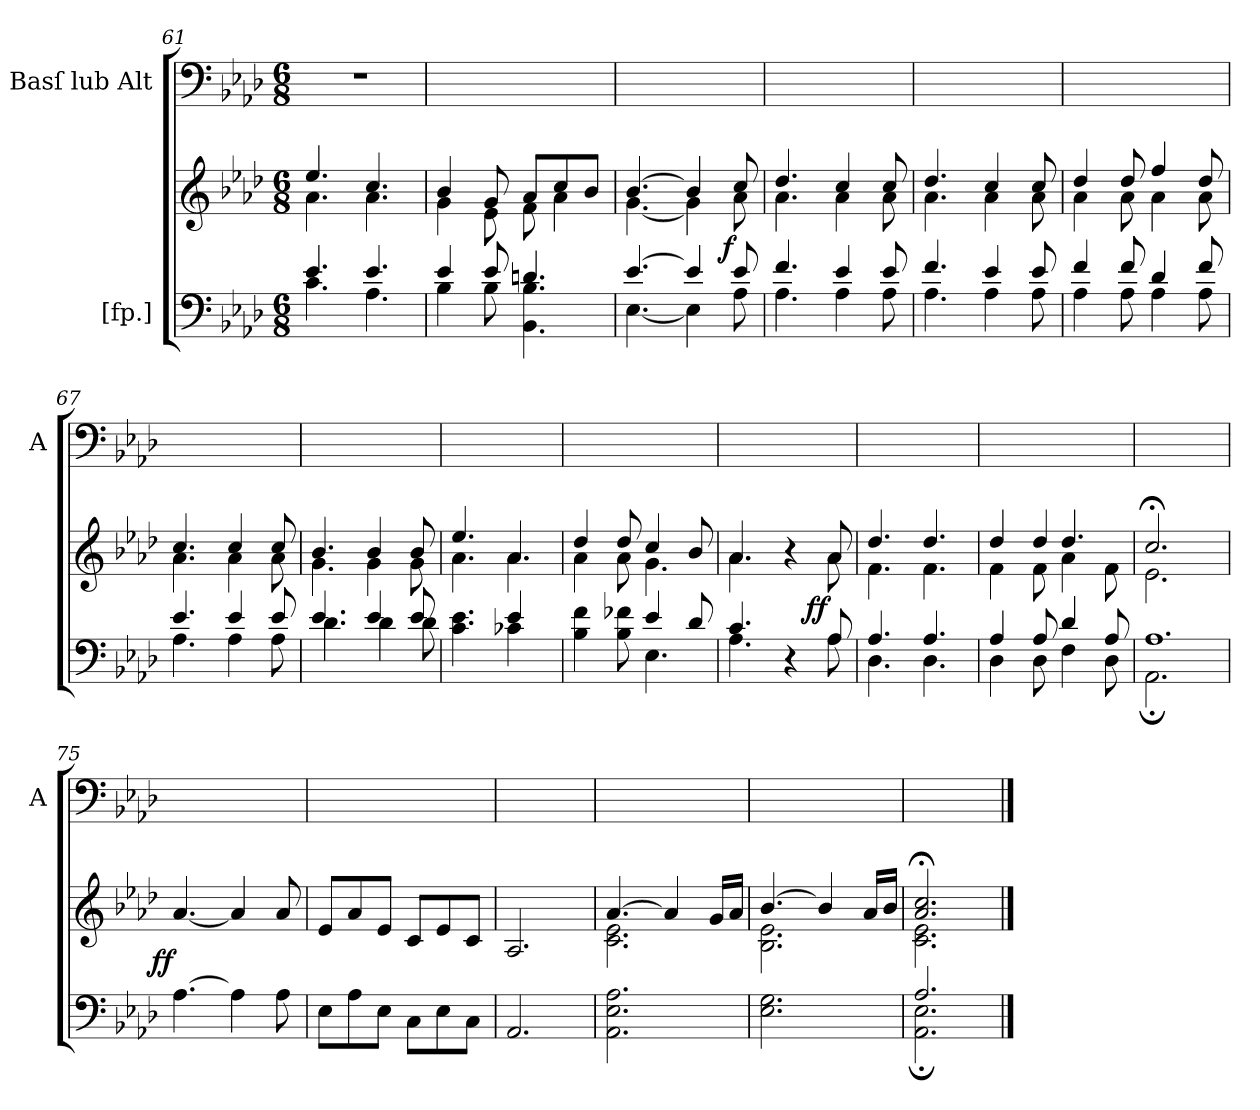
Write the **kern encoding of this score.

**kern	**kern	**dynam	**kern
*part2	*part2	*part2	*part1
*staff3	*staff2	*staff2/3	*staff1
*I"[fp.]	*	*	*I"Basſ lub Alt
*	*	*	*I'A
*clefF4	*clefG2	*	*clefF4
*k[b-e-a-d-]	*k[b-e-a-d-]	*	*k[b-e-a-d-]
*A-:	*A-:	*	*A-:
*M6/8	*M6/8	*	*M6/8
=61	=61	=61	=61
*^	*^	*	*
4.e-/	4.c\	4.ee-/	4.a-\	.	2.r
4.e-/	4.A-\	4.cc/	4.a-\	.	.
=62	=62	=62	=62	=62	=62
4e-/	4B-\	4b-/	4g\	.	2.ryy
8e-/	8B-\	8g/	8e-\	.	.
4.dn/	4.BB-\ 4.B-\	8a-/L	8f\	.	.
.	.	8cc/	4a-\	.	.
.	.	8b-/J	.	.	.
=63	=63	=63	=63	=63	=63
[4.e-/	[4.E-\	[4.b-/	[4.g\	.	2.ryy
4e-/]	4E-\]	4b-/]	4g\]	.	.
!	!	!	!	!LO:DY:rj	!
8e-/	8A-\	8cc/	8a-\	f	.
=64	=64	=64	=64	=64	=64
4.f/	4.A-\	4.dd-/	4.a-\	.	2.ryy
4e-/	4A-\	4cc/	4a-\	.	.
8e-/	8A-\	8cc/	8a-\	.	.
=65	=65	=65	=65	=65	=65
4.f/	4.A-\	4.dd-/	4.a-\	.	2.ryy
4e-/	4A-\	4cc/	4a-\	.	.
8e-/	8A-\	8cc/	8a-\	.	.
=66	=66	=66	=66	=66	=66
4f/	4A-\	4dd-/	4a-\	.	2.ryy
8f/	8A-\	8dd-/	8a-\	.	.
4d-/	4A-\	4ff/	4a-\	.	.
8f/	8A-\	8dd-/	8a-\	.	.
=67	=67	=67	=67	=67	=67
4.e-/	4.A-\	4.cc/	4.a-\	.	2.ryy
4e-/	4A-\	4cc/	4a-\	.	.
8e-/	8A-\	8cc/	8a-\	.	.
=68	=68	=68	=68	=68	=68
4.e-/	4.d-\	4.b-/	4.g\	.	2.ryy
4e-/	4d-\	4b-/	4g\	.	.
8e-/	8d-\	8b-/	8g\	.	.
=69	=69	=69	=69	=69	=69
4.c\ 4.e-\	4.ryy	4.ee-/	4.a-\	.	2.ryy
!LO:N:vis=4	!LO:N:vis=4	!	!	!	!
4.e-/	4.c-X\	4.a-/	4.a-\	.	.
=70	=70	=70	=70	=70	=70
4B-\ 4f\	4ryy	4dd-/	4a-\	.	2.ryy
8B-\ 8f-X\	8ryy	8dd-/	8a-\	.	.
4e-/	4.E-\	4cc/	4.g\	.	.
8d-/	.	8b-/	.	.	.
=71	=71	=71	=71	=71	=71
4.c/	4.A-\	4.a-/	4.a-\	.	2.ryy
4r	4ryy	4r	4ryy	.	.
!	!	!	!	!LO:DY:rj	!
8A-/	8A-\	8a-/	8a-\	ff	.
=72	=72	=72	=72	=72	=72
4.A-/	4.D-\	4.dd-/	4.f\	.	2.ryy
4.A-/	4.D-\	4.dd-/	4.f\	.	.
=73	=73	=73	=73	=73	=73
4A-/	4D-\	4dd-/	4f\	.	2.ryy
!	!	!LO:N:vis=4	!	!	!
8A-/	8D-\	8dd-/	8f\	.	.
4d-/	4F\	4.dd-/	4a-\	.	.
8A-/	8D-\	.	8f\	.	.
=74	=74	=74	=74	=74	=74
!LO:N:vis=1.	!	!	!	!	!
2.A-/	2.AA-;\	2.cc;</	2.e-\	.	2.ryy
=75	=75	=75	=75	=75	=75
!	!	!LO:TX:a:t=Organ	!	!	!
!	!	!	!	!LO:DY:rj	!
*v	*v	*	*	*	*
*	*v	*v	*	*
[4.A-\	[4.a-/	ff	2.ryy
4A-\]	4a-/]	.	.
8A-\	8a-/	.	.
=76	=76	=76	=76
8E-\L	8e-/L	.	2.ryy
8A-\	8a-/	.	.
8E-\J	8e-/J	.	.
8C\L	8c/L	.	.
8E-\	8e-/	.	.
8C\J	8c/J	.	.
=77	=77	=77	=77
2.AA-/	2.A-/	.	2.ryy
=78	=78	=78	=78
*	*^	*	*
2.AA-\ 2.E-\ 2.A-\	[4.a-/	2.c\ 2.e-\	.	2.ryy
.	4a-/]	.	.	.
.	16g/LL	.	.	.
.	16a-/JJ	.	.	.
=79	=79	=79	=79	=79
2.E-\ 2.G\	[4.b-/	2.B-\ 2.e-\	.	2.ryy
.	4b-/]	.	.	.
.	16a-/LL	.	.	.
.	16b-/JJ	.	.	.
=80	=80	=80	=80	=80
*^	*	*	*	*
2.A-/	2.AA-;\ 2.E-;\	2.a-;</ 2.cc;</	2.c\ 2.e-\	.	2.ryy
*v	*v	*	*	*	*
*	*v	*v	*	*
==	==	==	==
*-	*-	*-	*-
